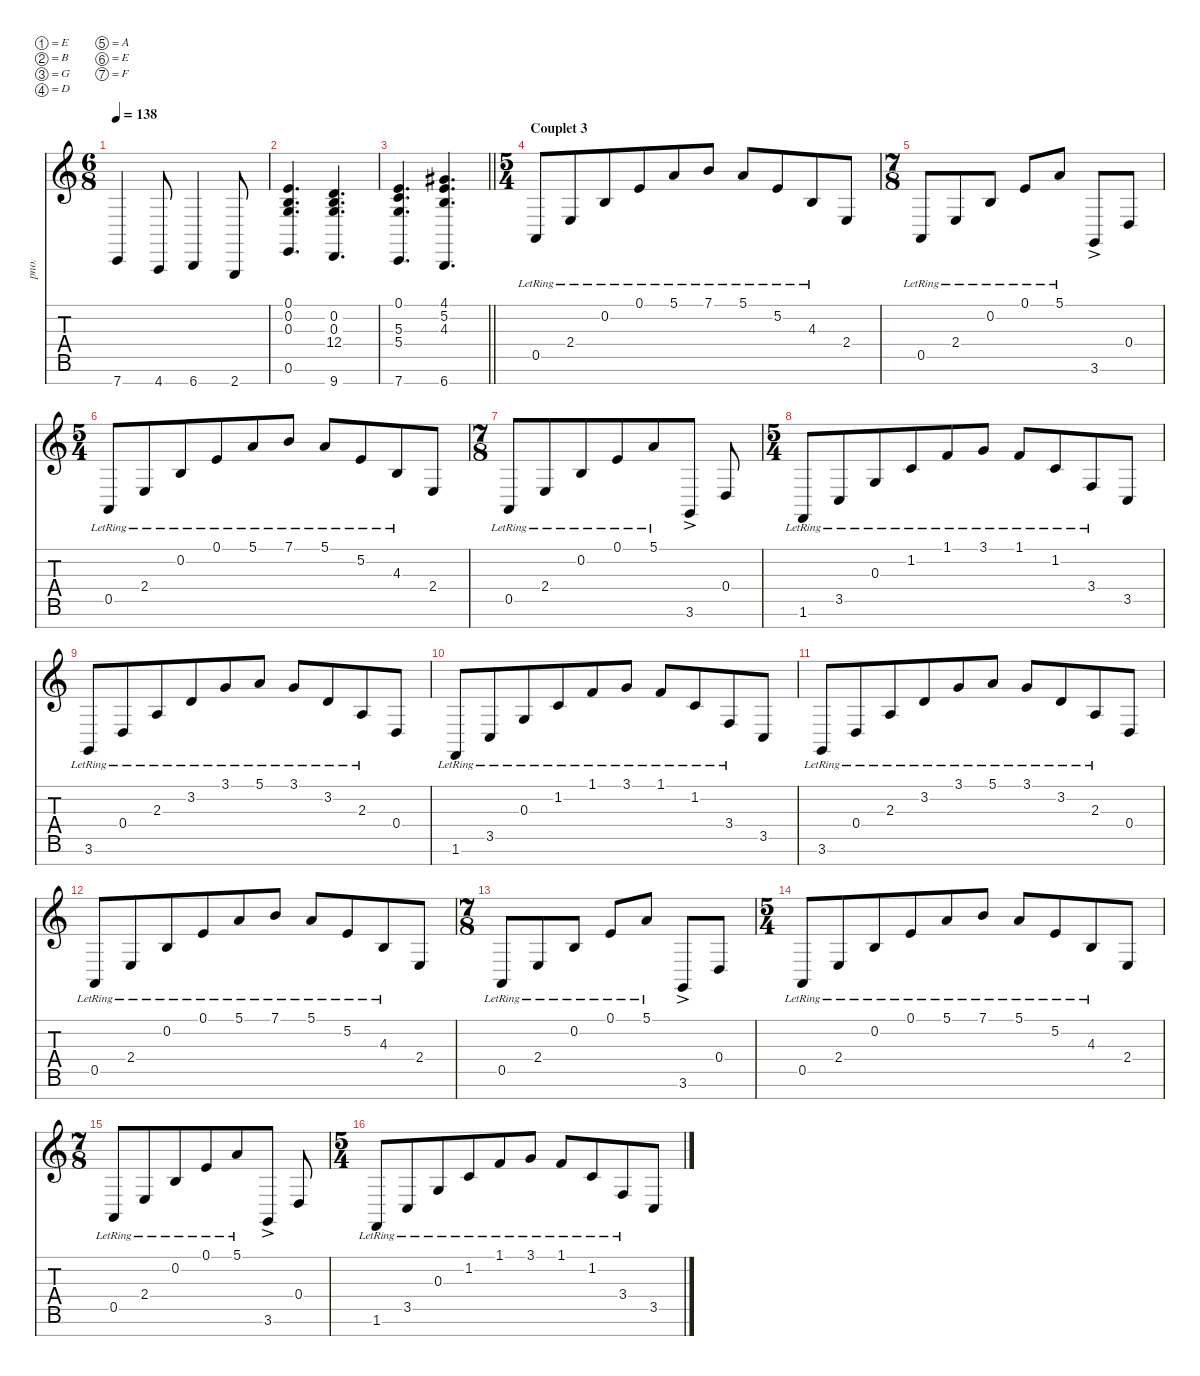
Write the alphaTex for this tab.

\defaultSystemsLayout 4
\hideDynamics
\bracketExtendMode nobrackets
\track ("Clavier" "pno.") {mute instrument acousticgrandpiano}
\staff {score tabs}
\tuning (E4 B3 G3 D3 A2 E2 F1)
\ts (6 8)
\tempo 138
\clef g2
\ks aminor
7.7.4{dy f} 4.7.8 6.7.4 2.7.8 |
(0.1 0.2 0.3 0.6).4{d} (0.2 0.3 12.4 9.7).4{d} |
\barLineRight lightlight
(0.1 5.3 5.4 7.7).4{d} (4.1{acc #} 5.2 4.3 6.7).4{d} |
\ts (5 4)
\beaming (8 6 4)
\section ("" "Couplet 3")
0.5{lr}.8 2.4{lr}.8 0.2{lr}.8 0.1{lr}.8 5.1{lr}.8 7.1{lr}.8 5.1{lr}.8 5.2{lr}.8 4.3{lr}.8 2.4.8 |
\ts (7 8)
\beaming (8 3 2 2)
0.5{lr}.8 2.4{lr}.8 0.2{lr}.8 0.1{lr}.8 5.1{lr}.8 3.6{ac}.8 0.4.8 |
\ts (5 4)
\beaming (8 6 4)
0.5{lr}.8 2.4{lr}.8 0.2{lr}.8 0.1{lr}.8 5.1{lr}.8 7.1{lr}.8 5.1{lr}.8 5.2{lr}.8 4.3{lr}.8 2.4.8 |
\ts (7 8)
\beaming (8 6 4)
0.5{lr}.8 2.4{lr}.8 0.2{lr}.8 0.1{lr}.8 5.1{lr}.8 3.6{ac}.8 0.4.8 |
\ts (5 4)
\beaming (8 6 4)
1.6{lr}.8 3.5{lr}.8 0.3{lr}.8 1.2{lr}.8 1.1{lr}.8 3.1{lr}.8 1.1{lr}.8 1.2{lr}.8 3.4{lr}.8 3.5.8 |
3.6{lr}.8 0.4{lr}.8 2.3{lr}.8 3.2{lr}.8 3.1{lr}.8 5.1{lr}.8 3.1{lr}.8 3.2{lr}.8 2.3{lr}.8 0.4.8 |
1.6{lr}.8 3.5{lr}.8 0.3{lr}.8 1.2{lr}.8 1.1{lr}.8 3.1{lr}.8 1.1{lr}.8 1.2{lr}.8 3.4{lr}.8 3.5.8 |
3.6{lr}.8 0.4{lr}.8 2.3{lr}.8 3.2{lr}.8 3.1{lr}.8 5.1{lr}.8 3.1{lr}.8 3.2{lr}.8 2.3{lr}.8 0.4.8 |
0.5{lr}.8 2.4{lr}.8 0.2{lr}.8 0.1{lr}.8 5.1{lr}.8 7.1{lr}.8 5.1{lr}.8 5.2{lr}.8 4.3{lr}.8 2.4.8 |
\ts (7 8)
\beaming (8 3 2 2)
0.5{lr}.8 2.4{lr}.8 0.2{lr}.8 0.1{lr}.8 5.1{lr}.8 3.6{ac}.8 0.4.8 |
\ts (5 4)
\beaming (8 6 4)
0.5{lr}.8 2.4{lr}.8 0.2{lr}.8 0.1{lr}.8 5.1{lr}.8 7.1{lr}.8 5.1{lr}.8 5.2{lr}.8 4.3{lr}.8 2.4.8 |
\ts (7 8)
\beaming (8 6 4)
0.5{lr}.8 2.4{lr}.8 0.2{lr}.8 0.1{lr}.8 5.1{lr}.8 3.6{ac}.8 0.4.8 |
\ts (5 4)
\beaming (8 6 4)
1.6{lr}.8 3.5{lr}.8 0.3{lr}.8 1.2{lr}.8 1.1{lr}.8 3.1{lr}.8 1.1{lr}.8 1.2{lr}.8 3.4{lr}.8 3.5.8
